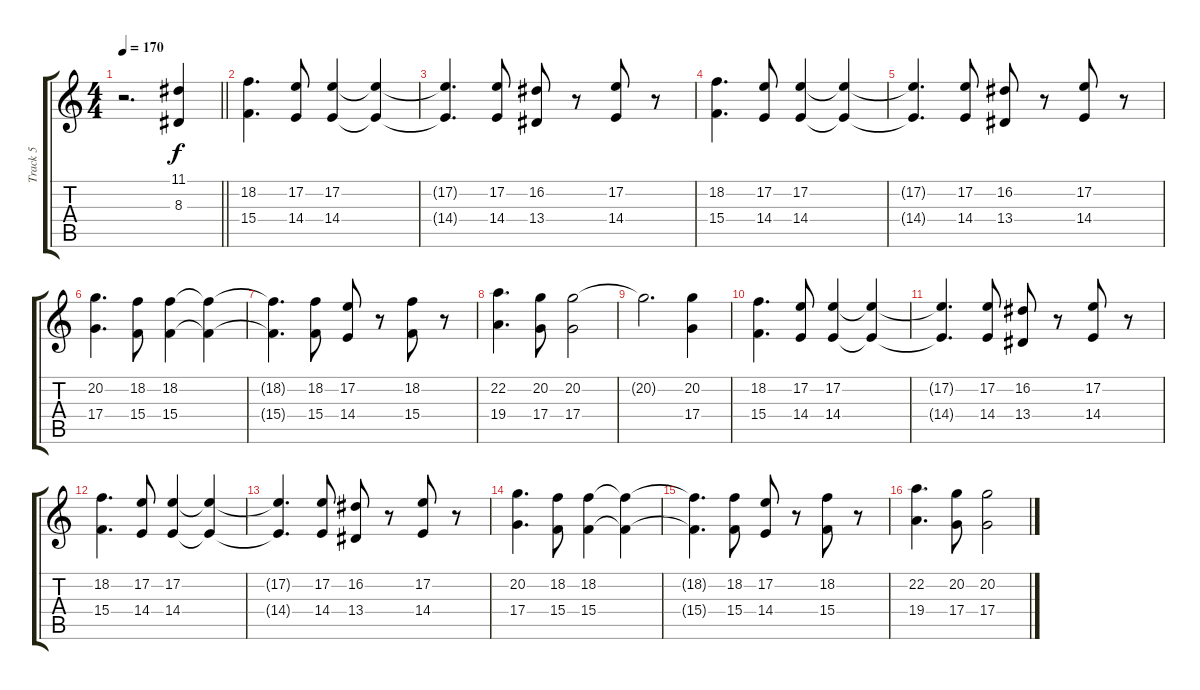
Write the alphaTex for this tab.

\track ("Track 5" "Track 5") {instrument stringensemble1}
\staff {score tabs}
\tuning (E4 B3 G3 D3 A2 E2) {hide}
\ts (4 4)
\tempo 170
\clef g2
\barLineRight lightlight
\ks c
r.2{d dy f} (11.1 8.3).4 |
(18.2 15.4).4{d} (17.2 14.4).8 (17.2 14.4).4 (17.2{t} 14.4{t}).4 |
(17.2{t} 14.4{t}).4{d} (17.2 14.4).8 (16.2 13.4).8 r.8 (17.2 14.4).8 r.8 |
(18.2 15.4).4{d} (17.2 14.4).8 (17.2 14.4).4 (17.2{t} 14.4{t}).4 |
(17.2{t} 14.4{t}).4{d} (17.2 14.4).8 (16.2 13.4).8 r.8 (17.2 14.4).8 r.8 |
(20.2 17.4).4{d} (18.2 15.4).8 (18.2 15.4).4 (18.2{t} 15.4{t}).4 |
(18.2{t} 15.4{t}).4{d} (18.2 15.4).8 (17.2 14.4).8 r.8 (18.2 15.4).8 r.8 |
(22.2 19.4).4{d} (20.2 17.4).8 (20.2 17.4).2 |
20.2{t}.2{d} (20.2 17.4).4 |
(18.2 15.4).4{d} (17.2 14.4).8 (17.2 14.4).4 (17.2{t} 14.4{t}).4 |
(17.2{t} 14.4{t}).4{d} (17.2 14.4).8 (16.2 13.4).8 r.8 (17.2 14.4).8 r.8 |
(18.2 15.4).4{d} (17.2 14.4).8 (17.2 14.4).4 (17.2{t} 14.4{t}).4 |
(17.2{t} 14.4{t}).4{d} (17.2 14.4).8 (16.2 13.4).8 r.8 (17.2 14.4).8 r.8 |
(20.2 17.4).4{d} (18.2 15.4).8 (18.2 15.4).4 (18.2{t} 15.4{t}).4 |
(18.2{t} 15.4{t}).4{d} (18.2 15.4).8 (17.2 14.4).8 r.8 (18.2 15.4).8 r.8 |
(22.2 19.4).4{d} (20.2 17.4).8 (20.2 17.4).2
